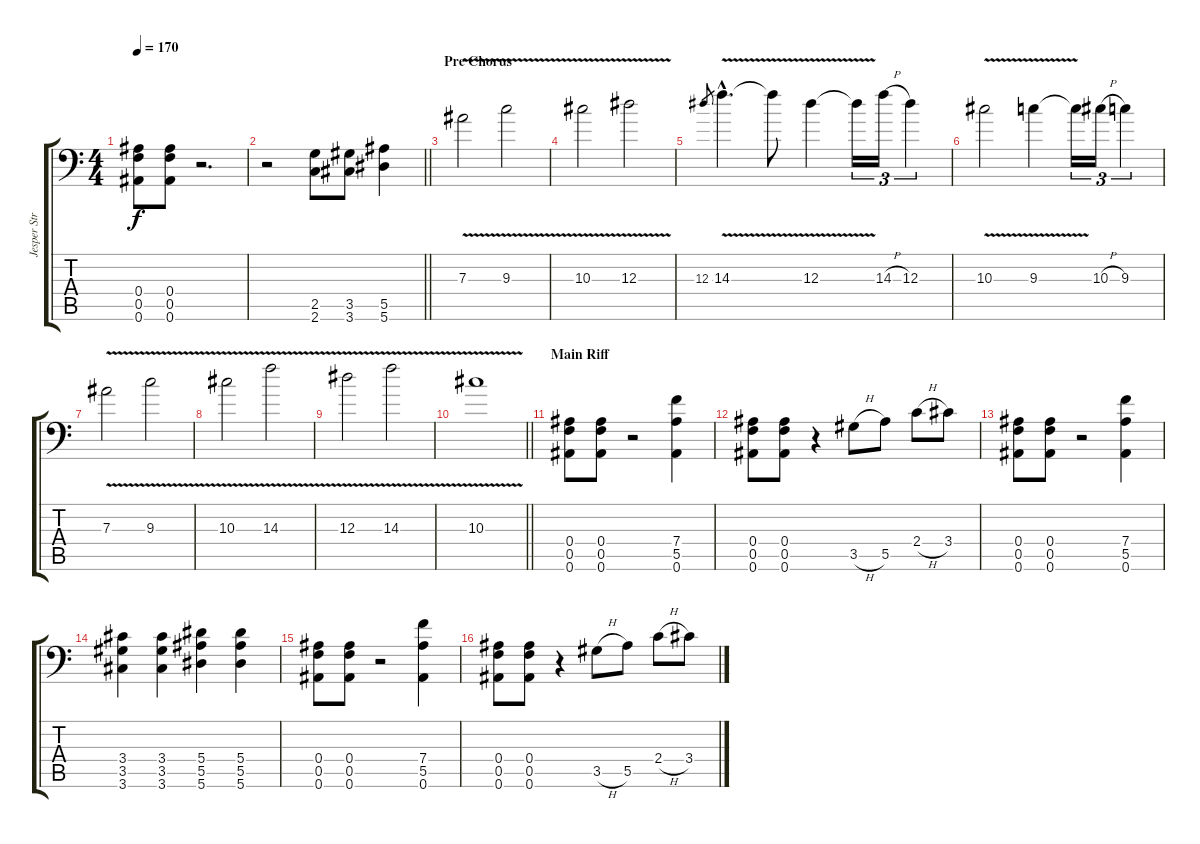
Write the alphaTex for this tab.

\track ("Jesper Strömblad" "Jesper Str") {instrument distortionguitar}
\staff {score tabs}
\tuning (C4 G3 Eb3 Bb2 F2 Bb1) {hide}
\ts (4 4)
\tempo 170
\clef f4
\ks c
(0.4 0.5 0.6).8{dy f} (0.4 0.5 0.6).8 r.2{d} |
\barLineRight lightlight
r.2 (2.5 2.6).8 (3.5 3.6).8 (5.5 5.6).4 |
\section ("" "Pre Chorus")
7.3{v}.2 9.3{v}.2 |
10.3{v}.2 12.3{v}.2 |
12.3.8{gr} 14.3{v hac}.4{d} 14.3{t}.8 12.3{v}.4 12.3{t}.16{tu (3 2)} 14.3{h}.16{tu (3 2)} 12.3.4{tu (3 2)} |
10.3{v}.2 9.3{v}.4 9.3{t}.16{tu (3 2)} 10.3{h}.16{tu (3 2)} 9.3.4{tu (3 2)} |
7.3{v}.2 9.3{v}.2 |
10.3{v}.2 14.3{v}.2 |
12.3{v}.2 14.3{v}.2 |
\barLineRight lightlight
10.3{v}.1 |
\section ("" "Main Riff")
(0.4 0.5 0.6).8 (0.4 0.5 0.6).8 r.2 (7.4 5.5 0.6).4 |
(0.4 0.5 0.6).8 (0.4 0.5 0.6).8 r.4 3.5{h}.8 5.5.8 2.4{h}.8 3.4.8 |
(0.4 0.5 0.6).8 (0.4 0.5 0.6).8 r.2 (7.4 5.5 0.6).4 |
(3.4 3.5 3.6).4 (3.4 3.5 3.6).4 (5.4 5.5 5.6).4 (5.4 5.5 5.6).4 |
(0.4 0.5 0.6).8 (0.4 0.5 0.6).8 r.2 (7.4 5.5 0.6).4 |
(0.4 0.5 0.6).8 (0.4 0.5 0.6).8 r.4 3.5{h}.8 5.5.8 2.4{h}.8 3.4.8
